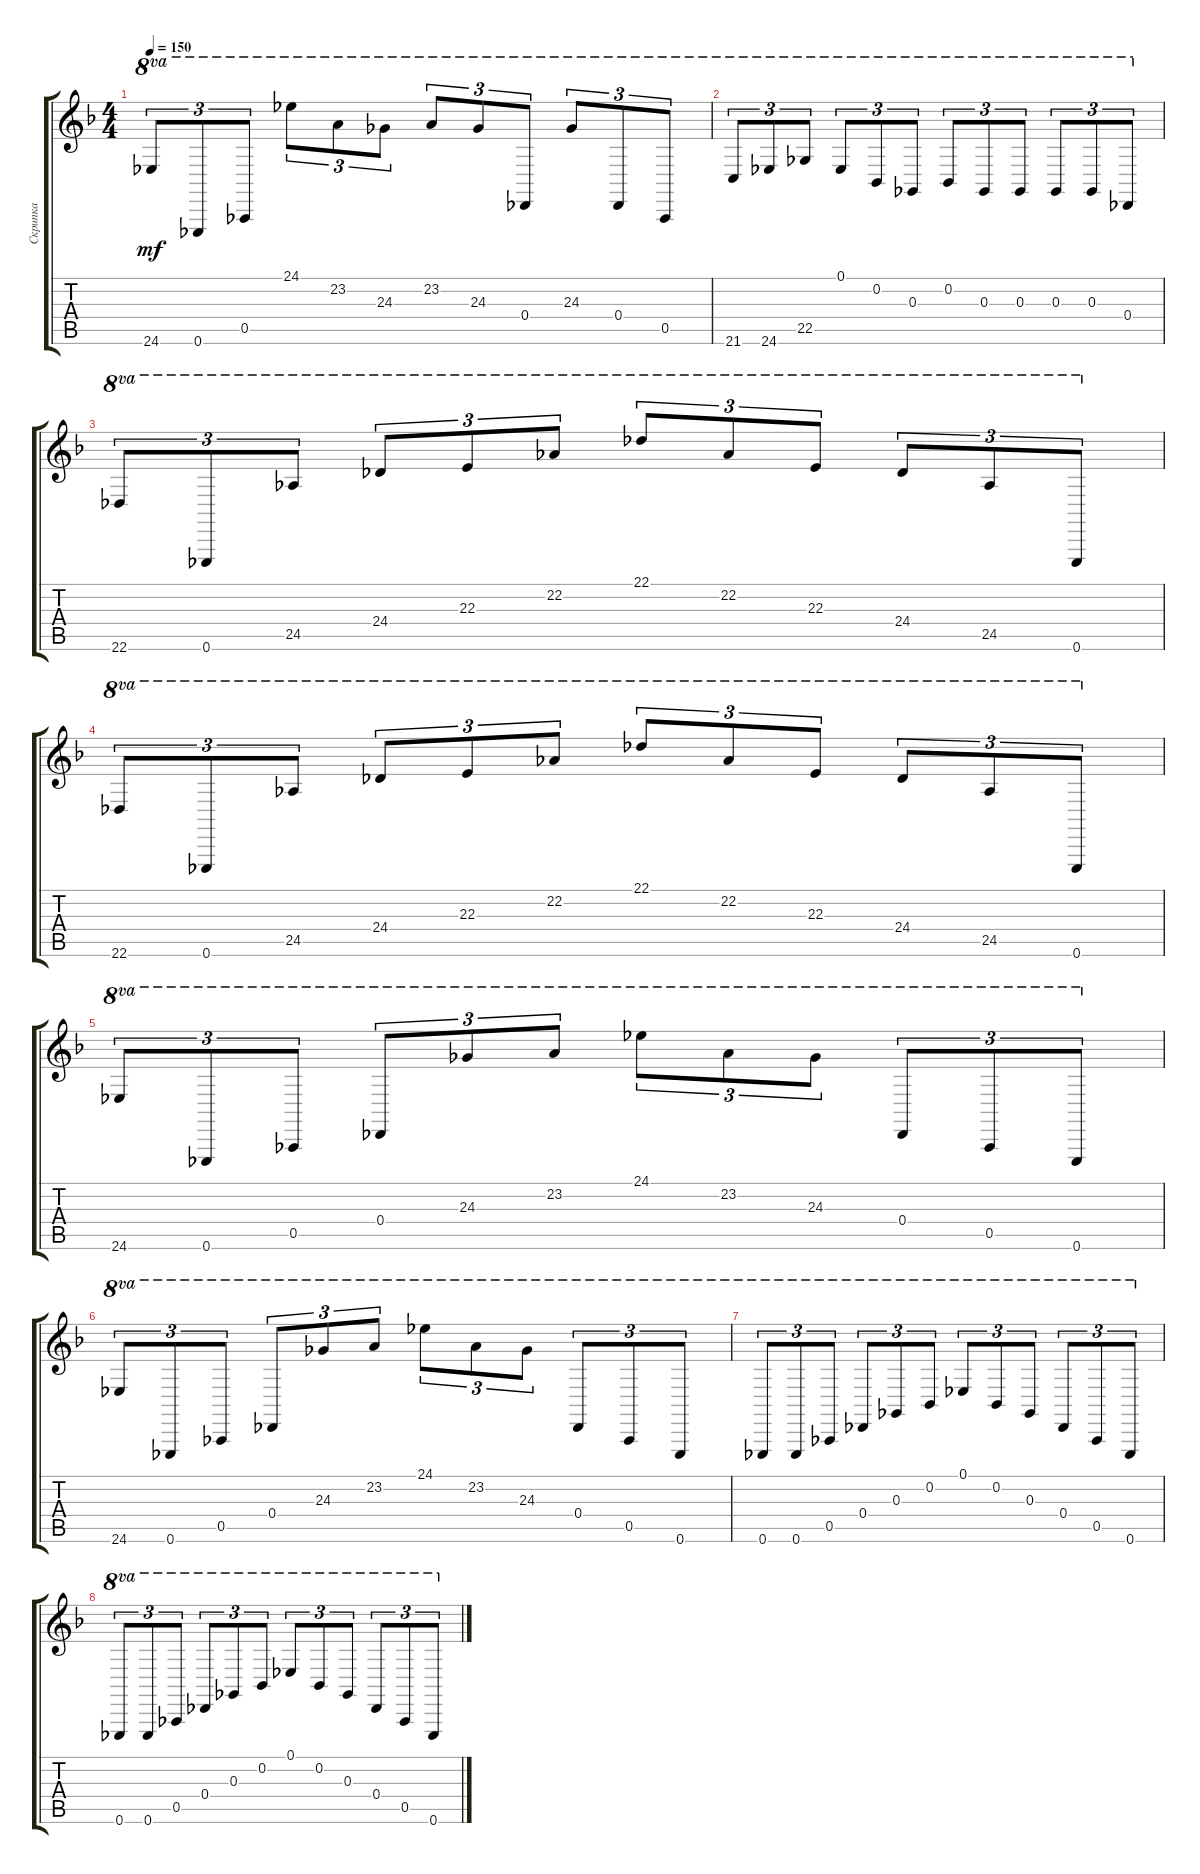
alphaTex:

\track ("Скрипка" "Скрипка") {instrument stringensemble1}
\staff {score tabs}
\tuning (Eb4 Bb3 Gb3 Db3 Ab2 Eb2) {hide}
\ts (4 4)
\tempo 150
\clef g2
\ks dminor
24.6.8{tu (3 2) ot 8va dy mf} 0.6.8{tu (3 2) ot 8va} 0.5.8{tu (3 2) ot 8va} 24.1.8{tu (3 2) ot 8va} 23.2.8{tu (3 2) ot 8va} 24.3.8{tu (3 2) ot 8va} 23.2.8{tu (3 2) ot 8va} 24.3.8{tu (3 2) ot 8va} 0.4.8{tu (3 2) ot 8va} 24.3.8{tu (3 2) ot 8va} 0.4.8{tu (3 2) ot 8va} 0.5.8{tu (3 2) ot 8va} |
21.6.8{tu (3 2) ot 8va} 24.6.8{tu (3 2) ot 8va} 22.5.8{tu (3 2) ot 8va} 0.1.8{tu (3 2) ot 8va} 0.2.8{tu (3 2) ot 8va} 0.3.8{tu (3 2) ot 8va} 0.2.8{tu (3 2) ot 8va} 0.3.8{tu (3 2) ot 8va} 0.3.8{tu (3 2) ot 8va} 0.3.8{tu (3 2) ot 8va} 0.3.8{tu (3 2) ot 8va} 0.4.8{tu (3 2) ot 8va} |
22.6.8{tu (3 2) ot 8va} 0.6.8{tu (3 2) ot 8va} 24.5.8{tu (3 2) ot 8va} 24.4.8{tu (3 2) ot 8va} 22.3.8{tu (3 2) ot 8va} 22.2.8{tu (3 2) ot 8va} 22.1.8{tu (3 2) ot 8va} 22.2.8{tu (3 2) ot 8va} 22.3.8{tu (3 2) ot 8va} 24.4.8{tu (3 2) ot 8va} 24.5.8{tu (3 2) ot 8va} 0.6.8{tu (3 2) ot 8va} |
22.6.8{tu (3 2) ot 8va} 0.6.8{tu (3 2) ot 8va} 24.5.8{tu (3 2) ot 8va} 24.4.8{tu (3 2) ot 8va} 22.3.8{tu (3 2) ot 8va} 22.2.8{tu (3 2) ot 8va} 22.1.8{tu (3 2) ot 8va} 22.2.8{tu (3 2) ot 8va} 22.3.8{tu (3 2) ot 8va} 24.4.8{tu (3 2) ot 8va} 24.5.8{tu (3 2) ot 8va} 0.6.8{tu (3 2) ot 8va} |
24.6.8{tu (3 2) ot 8va} 0.6.8{tu (3 2) ot 8va} 0.5.8{tu (3 2) ot 8va} 0.4.8{tu (3 2) ot 8va} 24.3.8{tu (3 2) ot 8va} 23.2.8{tu (3 2) ot 8va} 24.1.8{tu (3 2) ot 8va} 23.2.8{tu (3 2) ot 8va} 24.3.8{tu (3 2) ot 8va} 0.4.8{tu (3 2) ot 8va} 0.5.8{tu (3 2) ot 8va} 0.6.8{tu (3 2) ot 8va} |
24.6.8{tu (3 2) ot 8va} 0.6.8{tu (3 2) ot 8va} 0.5.8{tu (3 2) ot 8va} 0.4.8{tu (3 2) ot 8va} 24.3.8{tu (3 2) ot 8va} 23.2.8{tu (3 2) ot 8va} 24.1.8{tu (3 2) ot 8va} 23.2.8{tu (3 2) ot 8va} 24.3.8{tu (3 2) ot 8va} 0.4.8{tu (3 2) ot 8va} 0.5.8{tu (3 2) ot 8va} 0.6.8{tu (3 2) ot 8va} |
0.6.8{tu (3 2) ot 8va} 0.6.8{tu (3 2) ot 8va} 0.5.8{tu (3 2) ot 8va} 0.4.8{tu (3 2) ot 8va} 0.3.8{tu (3 2) ot 8va} 0.2.8{tu (3 2) ot 8va} 0.1.8{tu (3 2) ot 8va} 0.2.8{tu (3 2) ot 8va} 0.3.8{tu (3 2) ot 8va} 0.4.8{tu (3 2) ot 8va} 0.5.8{tu (3 2) ot 8va} 0.6.8{tu (3 2) ot 8va} |
0.6.8{tu (3 2) ot 8va} 0.6.8{tu (3 2) ot 8va} 0.5.8{tu (3 2) ot 8va} 0.4.8{tu (3 2) ot 8va} 0.3.8{tu (3 2) ot 8va} 0.2.8{tu (3 2) ot 8va} 0.1.8{tu (3 2) ot 8va} 0.2.8{tu (3 2) ot 8va} 0.3.8{tu (3 2) ot 8va} 0.4.8{tu (3 2) ot 8va} 0.5.8{tu (3 2) ot 8va} 0.6.8{tu (3 2) ot 8va}
